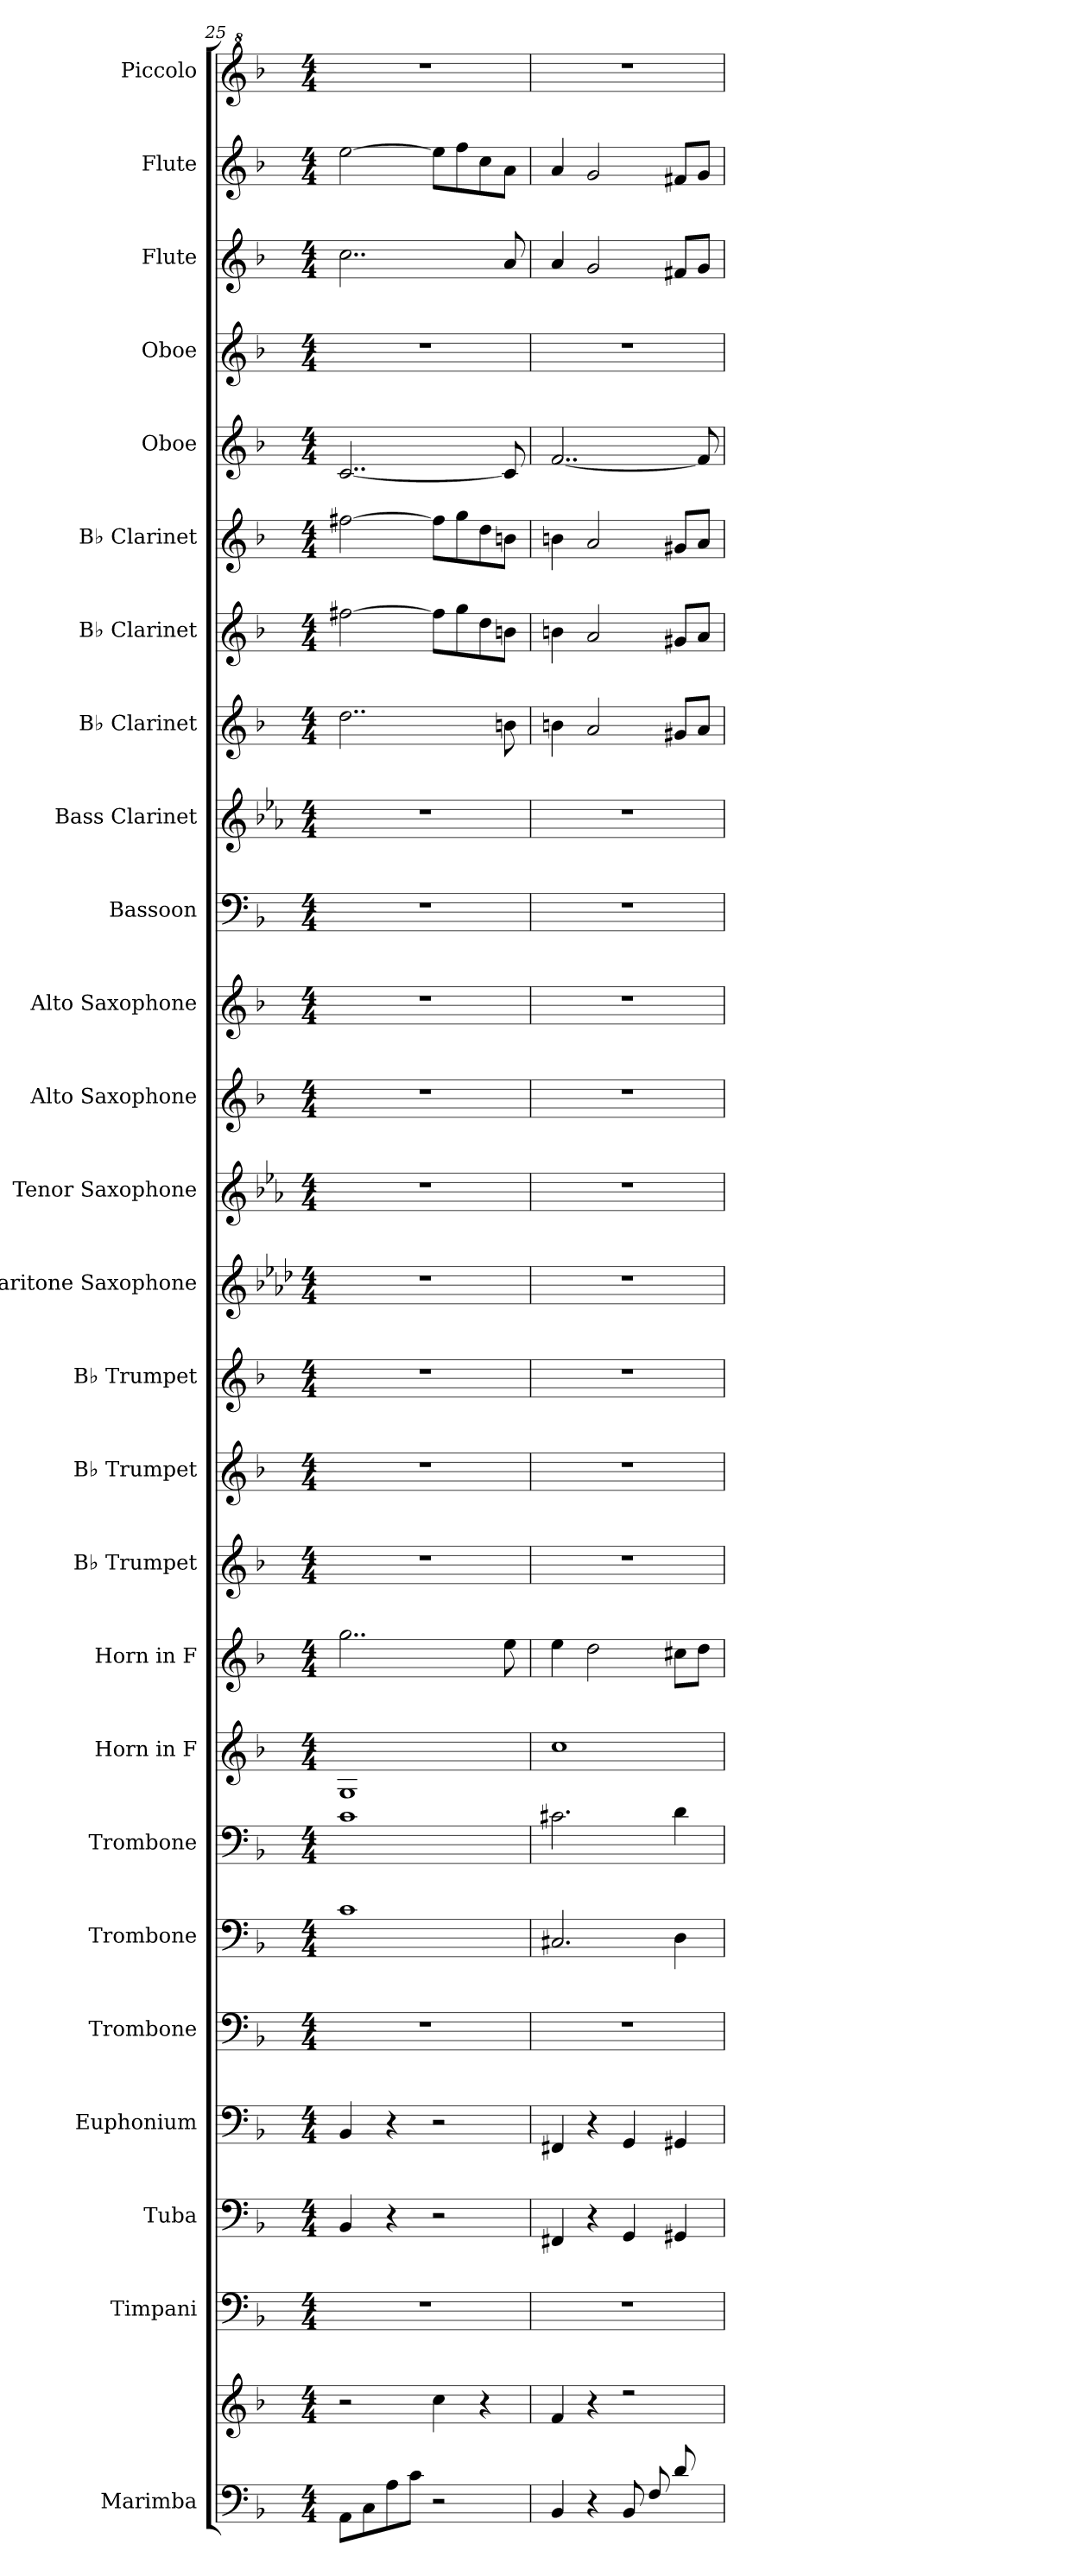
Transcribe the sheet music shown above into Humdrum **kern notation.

**kern	**kern	**kern	**kern	**kern	**kern	**kern	**kern	**kern	**kern	**kern	**kern	**kern	**kern	**kern	**kern	**kern	**kern	**kern	**kern	**kern	**kern	**kern	**kern	**kern	**kern	**kern
*part26	*part26	*part25	*part24	*part23	*part22	*part21	*part20	*part19	*part18	*part17	*part16	*part15	*part14	*part13	*part12	*part11	*part10	*part9	*part8	*part7	*part6	*part5	*part4	*part3	*part2	*part1
*staff27	*staff26	*staff25	*staff24	*staff23	*staff22	*staff21	*staff20	*staff19	*staff18	*staff17	*staff16	*staff15	*staff14	*staff13	*staff12	*staff11	*staff10	*staff9	*staff8	*staff7	*staff6	*staff5	*staff4	*staff3	*staff2	*staff1
*I"Marimba	*	*I"Timpani	*I"Tuba	*I"Euphonium	*I"Trombone	*I"Trombone	*I"Trombone	*I"Horn in F	*I"Horn in F	*I"B♭ Trumpet	*I"B♭ Trumpet	*I"B♭ Trumpet	*I"Baritone Saxophone	*I"Tenor Saxophone	*I"Alto Saxophone	*I"Alto Saxophone	*I"Bassoon	*I"Bass Clarinet	*I"B♭ Clarinet	*I"B♭ Clarinet	*I"B♭ Clarinet	*I"Oboe	*I"Oboe	*I"Flute	*I"Flute	*I"Piccolo
*I'Mrm.	*	*I'Timp.	*I'Tba.	*I'Euph.	*I'Tbn.	*I'Tbn.	*I'Tbn.	*	*	*I'B♭ Tpt.	*I'B♭ Tpt.	*I'B♭ Tpt.	*I'Bar. Sax.	*I'T. Sax.	*I'A. Sax.	*I'A. Sax.	*I'Bsn.	*I'B. Cl.	*I'B♭ Cl.	*I'B♭ Cl.	*I'B♭ Cl.	*I'Ob.	*I'Ob.	*I'Fl.	*I'Fl.	*I'Picc.
*clefF4	*clefG2	*clefF4	*clefF4	*clefF4	*clefF4	*clefF4	*clefF4	*clefG2	*clefG2	*clefG2	*clefG2	*clefG2	*clefG2	*clefG2	*clefG2	*clefG2	*clefF4	*clefG2	*clefG2	*clefG2	*clefG2	*clefG2	*clefG2	*clefG2	*clefG2	*clefG^2
*	*	*	*	*	*	*	*	*ITrd4c7	*ITrd4c7	*ITrd1c2	*ITrd1c2	*ITrd1c2	*ITrd12c21	*ITrd8c14	*ITrd5c9	*ITrd5c9	*	*ITrd8c14	*ITrd1c2	*ITrd1c2	*ITrd1c2	*	*	*	*	*ITrd-7c-12
*k[b-]	*k[b-]	*k[b-]	*k[b-]	*k[b-]	*k[b-]	*k[b-]	*k[b-]	*k[b-e-]	*k[b-e-]	*k[b-e-a-]	*k[b-e-a-]	*k[b-e-a-]	*k[b-e-a-d-]	*k[b-e-a-]	*k[b-e-a-d-]	*k[b-e-a-d-]	*k[b-]	*k[b-e-a-]	*k[b-e-a-]	*k[b-e-a-]	*k[b-e-a-]	*k[b-]	*k[b-]	*k[b-]	*k[b-]	*k[b-]
*M4/4	*M4/4	*M4/4	*M4/4	*M4/4	*M4/4	*M4/4	*M4/4	*M4/4	*M4/4	*M4/4	*M4/4	*M4/4	*M4/4	*M4/4	*M4/4	*M4/4	*M4/4	*M4/4	*M4/4	*M4/4	*M4/4	*M4/4	*M4/4	*M4/4	*M4/4	*M4/4
=25	=25	=25	=25	=25	=25	=25	=25	=25	=25	=25	=25	=25	=25	=25	=25	=25	=25	=25	=25	=25	=25	=25	=25	=25	=25	=25
8AA\L	2r	1r	4BB-/	4BB-/	1r	1c	1c	1C	2..cc\	1r	1r	1r	1r	1r	1r	1r	1r	1r	2..cc\	[2een\	[2een\	[2..c/	1r	2..cc\	[2ee\	1r
8C\	.	.	.	.	.	.	.	.	.	.	.	.	.	.	.	.	.	.	.	.	.	.	.	.	.	.
8A\	.	.	4r	4r	.	.	.	.	.	.	.	.	.	.	.	.	.	.	.	.	.	.	.	.	.	.
8c\J	.	.	.	.	.	.	.	.	.	.	.	.	.	.	.	.	.	.	.	.	.	.	.	.	.	.
2r	4cc\	.	2r	2r	.	.	.	.	.	.	.	.	.	.	.	.	.	.	.	8ee\L]	8ee\L]	.	.	.	8ee\L]	.
.	.	.	.	.	.	.	.	.	.	.	.	.	.	.	.	.	.	.	.	8ff\	8ff\	.	.	.	8ff\	.
.	4r	.	.	.	.	.	.	.	.	.	.	.	.	.	.	.	.	.	.	8cc\	8cc\	.	.	.	8cc\	.
.	.	.	.	.	.	.	.	.	8a\	.	.	.	.	.	.	.	.	.	8an\	8an\J	8an\J	8c/]	.	8a/	8a\J	.
=26	=26	=26	=26	=26	=26	=26	=26	=26	=26	=26	=26	=26	=26	=26	=26	=26	=26	=26	=26	=26	=26	=26	=26	=26	=26	=26
*	*^	*	*	*	*	*	*	*	*	*	*	*	*	*	*	*	*	*	*	*	*	*	*	*	*	*
4BB-/	4f/	2..ryy	1r	4FF#X/	4FF#X/	1r	2.C#X/	2.c#X\	1f	4a\	1r	1r	1r	1r	1r	1r	1r	1r	1r	4an\	4an\	4an\	[2..f/	1r	4a/	4a/	1r
4r	4r	.	.	4r	4r	.	.	.	.	2g\	.	.	.	.	.	.	.	.	.	2g/	2g/	2g/	.	.	2g/	2g/	.
8BB-/L	2r	.	.	4GG/	4GG/	.	.	.	.	.	.	.	.	.	.	.	.	.	.	.	.	.	.	.	.	.	.
8F/	.	.	.	.	.	.	.	.	.	.	.	.	.	.	.	.	.	.	.	.	.	.	.	.	.	.	.
8d/	.	.	.	4GG#X/	4GG#X/	.	4D\	4d\	.	8f#X\L	.	.	.	.	.	.	.	.	.	8f#X/L	8f#X/L	8f#X/L	.	.	8f#X/L	8f#X/L	.
8ryy	.	8g\J	.	.	.	.	.	.	.	8g\J	.	.	.	.	.	.	.	.	.	8g/J	8g/J	8g/J	8f/]	.	8g/J	8g/J	.
*	*v	*v	*	*	*	*	*	*	*	*	*	*	*	*	*	*	*	*	*	*	*	*	*	*	*	*	*
=	=	=	=	=	=	=	=	=	=	=	=	=	=	=	=	=	=	=	=	=	=	=	=	=	=	=
*-	*-	*-	*-	*-	*-	*-	*-	*-	*-	*-	*-	*-	*-	*-	*-	*-	*-	*-	*-	*-	*-	*-	*-	*-	*-	*-
